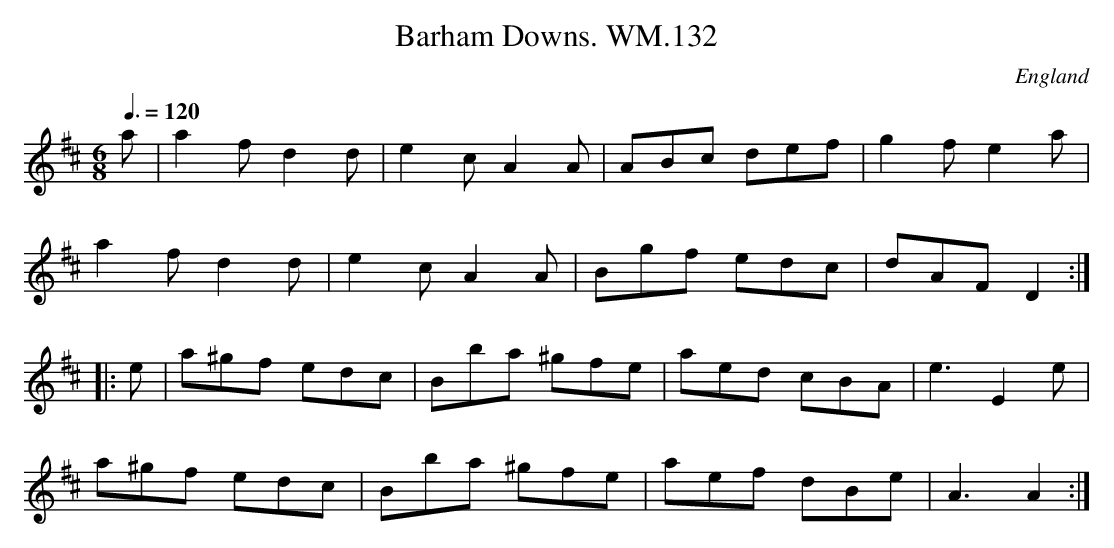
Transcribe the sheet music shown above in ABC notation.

X:1
T:Barham Downs. WM.132
L:1/8
M:6/8
O:England
Q:3/8=120
K:D
a|a2fd2d|e2cA2A|ABc def|g2fe2a|!
a2fd2d|e2cA2A|Bgf edc|dAFD2:|!
|:e|a^gf edc|Bba ^gfe|aed cBA|e3E2e|!
a^gf edc|Bba ^gfe|aef dBe|A3A2:|
